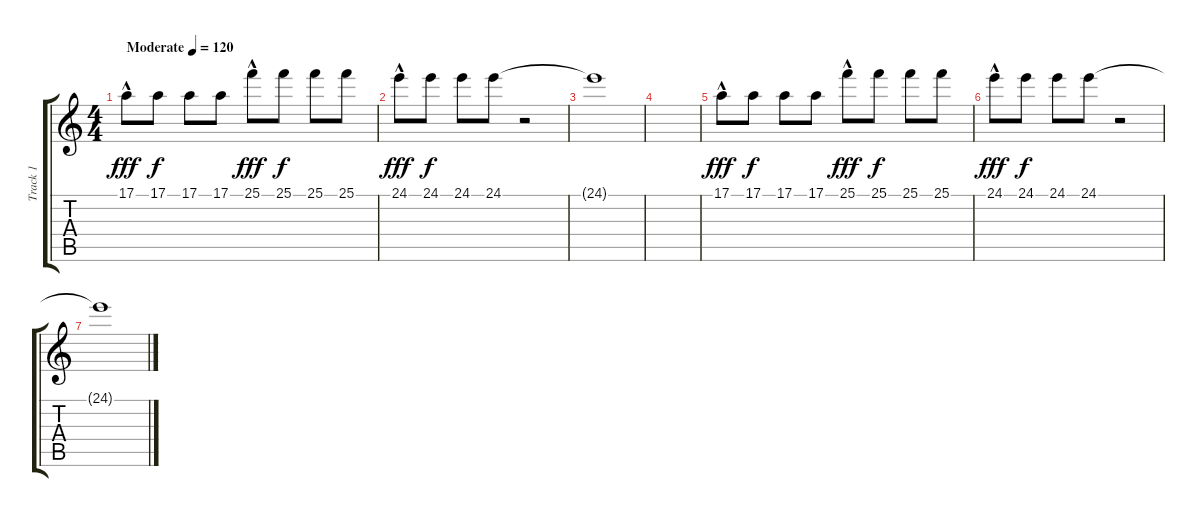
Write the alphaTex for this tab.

\track ("Track 1" "Track 1") {instrument acousticgrandpiano}
\staff {score tabs}
\tuning (E4 B3 G3 D3 A2 E2) {hide}
\ts (4 4)
\tempo (120 "Moderate")
\clef g2
\ks c
17.1{hac}.8{dy fff instrument acousticgrandpiano} 17.1.8{dy f} 17.1.8 17.1.8 25.1{hac}.8{dy fff} 25.1.8{dy f} 25.1.8 25.1.8 |
24.1{hac}.8{dy fff} 24.1.8{dy f} 24.1.8 24.1.8 r.2 |
24.1{t}.1 |
|
17.1{hac}.8{dy fff} 17.1.8{dy f} 17.1.8 17.1.8 25.1{hac}.8{dy fff} 25.1.8{dy f} 25.1.8 25.1.8 |
24.1{hac}.8{dy fff} 24.1.8{dy f} 24.1.8 24.1.8 r.2 |
24.1{t}.1
